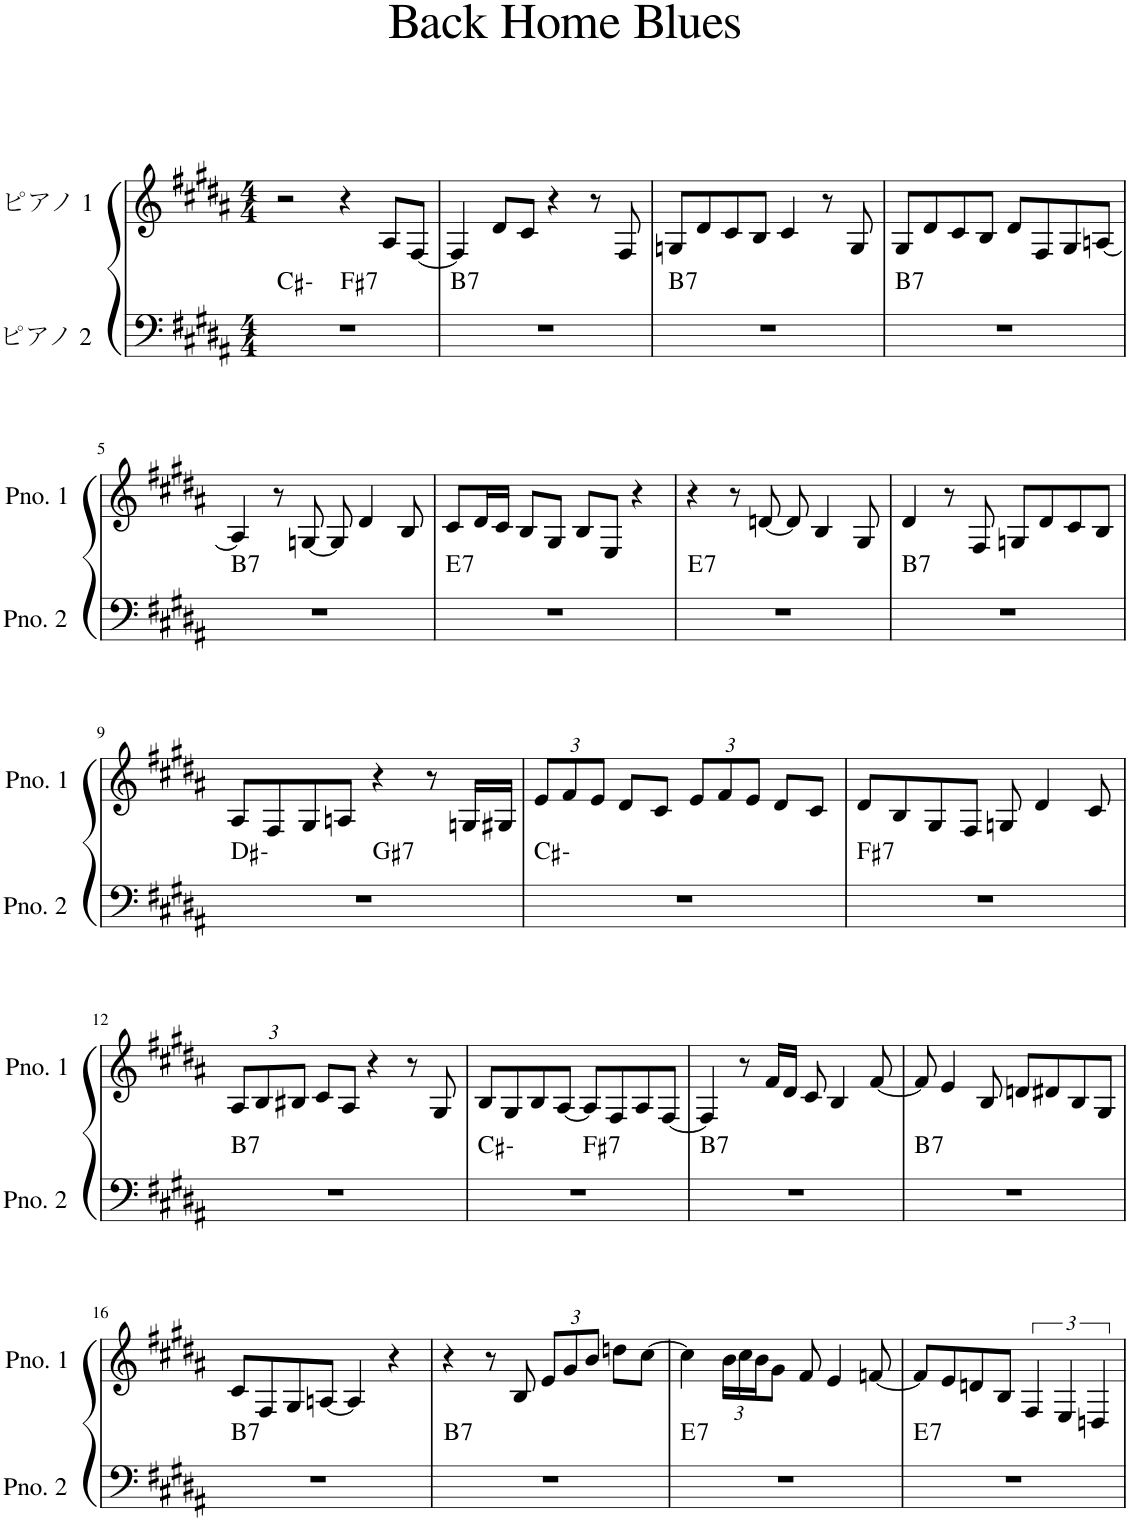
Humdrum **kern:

**kern	**harte	**kern
*part2	*part2	*part1
*staff2	*	*staff1
*I"ピアノ 2	*	*I"ピアノ 1
*clefF4	*	*clefG2
*k[f#c#g#d#a#]	*	*k[f#c#g#d#a#]
*M4/4	*	*M4/4
=1	=1	=1
*^	*	*
1r	2ryy	C#:min	2r
!	!	!LO:H:kt=7	!
.	2ryy	F#:7	4r
.	.	.	8A#/L
.	.	.	[8F#/J
=2	=2	=2	=2
!	!	!LO:H:kt=7	!
*v	*v	*	*
1r	B:7	4F#/]
.	.	8d#/L
.	.	8c#/J
.	.	4r
.	.	8r
.	.	8F#/
=3	=3	=3
!	!LO:H:kt=7	!
1r	B:7	8Gn/L
.	.	8d#/
.	.	8c#/
.	.	8B/J
.	.	4c#/
.	.	8r
.	.	8G/
=4	=4	=4
!	!LO:H:kt=7	!
1r	B:7	8G#/L
.	.	8d#/
.	.	8c#/
.	.	8B/J
.	.	8d#/L
.	.	8F#/
.	.	8G#/
.	.	[8An/J
!!LO:LB:g=z
=5	=5	=5
!	!LO:H:kt=7	!
1r	B:7	4A/]
.	.	8r
.	.	[8Gn/
.	.	8G/]
.	.	4d#/
.	.	8B/
=6	=6	=6
!	!LO:H:kt=7	!
1r	E:7	8c#/L
.	.	16d#/L
.	.	16c#/JJ
.	.	8B/L
.	.	8G#/J
.	.	8B/L
.	.	8E/J
.	.	4r
=7	=7	=7
!	!LO:H:kt=7	!
1r	E:7	4r
.	.	8r
.	.	[8dn/
.	.	8d/]
.	.	4B/
.	.	8G#/
=8	=8	=8
!	!LO:H:kt=7	!
1r	B:7	4d#/
.	.	8r
.	.	8F#/
.	.	8Gn/L
.	.	8d#/
.	.	8c#/
.	.	8B/J
!!LO:LB:g=z
=9	=9	=9
*^	*	*
1r	2ryy	D#:min	8A#/L
.	.	.	8F#/
.	.	.	8G#/
.	.	.	8An/J
!	!	!LO:H:kt=7	!
.	2ryy	G#:7	4r
.	.	.	8r
.	.	.	16Gn/LL
.	.	.	16G#X/JJ
*v	*v	*	*
=10	=10	=10
*	*	*Xbrackettup
1r	C#:min	12e/L
.	.	12f#/
.	.	12e/J
.	.	8d#/L
.	.	8c#/J
.	.	12e/L
.	.	12f#/
.	.	12e/J
.	.	8d#/L
.	.	8c#/J
=11	=11	=11
!	!LO:H:kt=7	!
1r	F#:7	8d#/L
.	.	8B/
.	.	8G#/
.	.	8F#/J
.	.	8Gn/
.	.	4d#/
.	.	8c#/
!!LO:LB:g=z
=12	=12	=12
!	!LO:H:kt=7	!
1r	B:7	12A#/L
.	.	12B/
.	.	12B#X/J
.	.	8c#/L
.	.	8A#/J
.	.	4r
.	.	8r
.	.	8G#/
=13	=13	=13
*^	*	*
1r	2ryy	C#:min	8B/L
.	.	.	8G#/
.	.	.	8B/
.	.	.	[8A#/J
!	!	!LO:H:kt=7	!
.	2ryy	F#:7	8A#/L]
.	.	.	8F#/
.	.	.	8A#/
.	.	.	[8F#/J
=14	=14	=14	=14
!	!	!LO:H:kt=7	!
*v	*v	*	*
1r	B:7	4F#/]
.	.	8r
.	.	16f#/LL
.	.	16d#/JJ
.	.	8c#/
.	.	4B/
.	.	[8f#/
=15	=15	=15
!	!LO:H:kt=7	!
1r	B:7	8f#/]
.	.	4e/
.	.	8B/
.	.	8dn/L
.	.	8d#X/
.	.	8B/
.	.	8G#/J
!!LO:LB:g=z
=16	=16	=16
!	!LO:H:kt=7	!
1r	B:7	8c#/L
.	.	8F#/
.	.	8G#/
.	.	[8An/J
.	.	4A/]
.	.	4r
=17	=17	=17
!	!LO:H:kt=7	!
1r	B:7	4r
.	.	8r
.	.	8B/
.	.	12e/L
.	.	12g#/
.	.	12b/J
.	.	8ddn\L
.	.	[8cc#\J
=18	=18	=18
!	!LO:H:kt=7	!
1r	E:7	4cc#\]
.	.	24b\LL
.	.	24cc#\
.	.	24b\J
.	.	8g#\J
.	.	8f#/
.	.	4e/
.	.	[8fn/
=19	=19	=19
!	!LO:H:kt=7	!
1r	E:7	8f/L]
.	.	8e/
.	.	8dn/
.	.	8B/J
*	*	*brackettup
.	.	6F#/
.	.	6E/
.	.	6Dn/
=	=	=
*-	*-	*-
